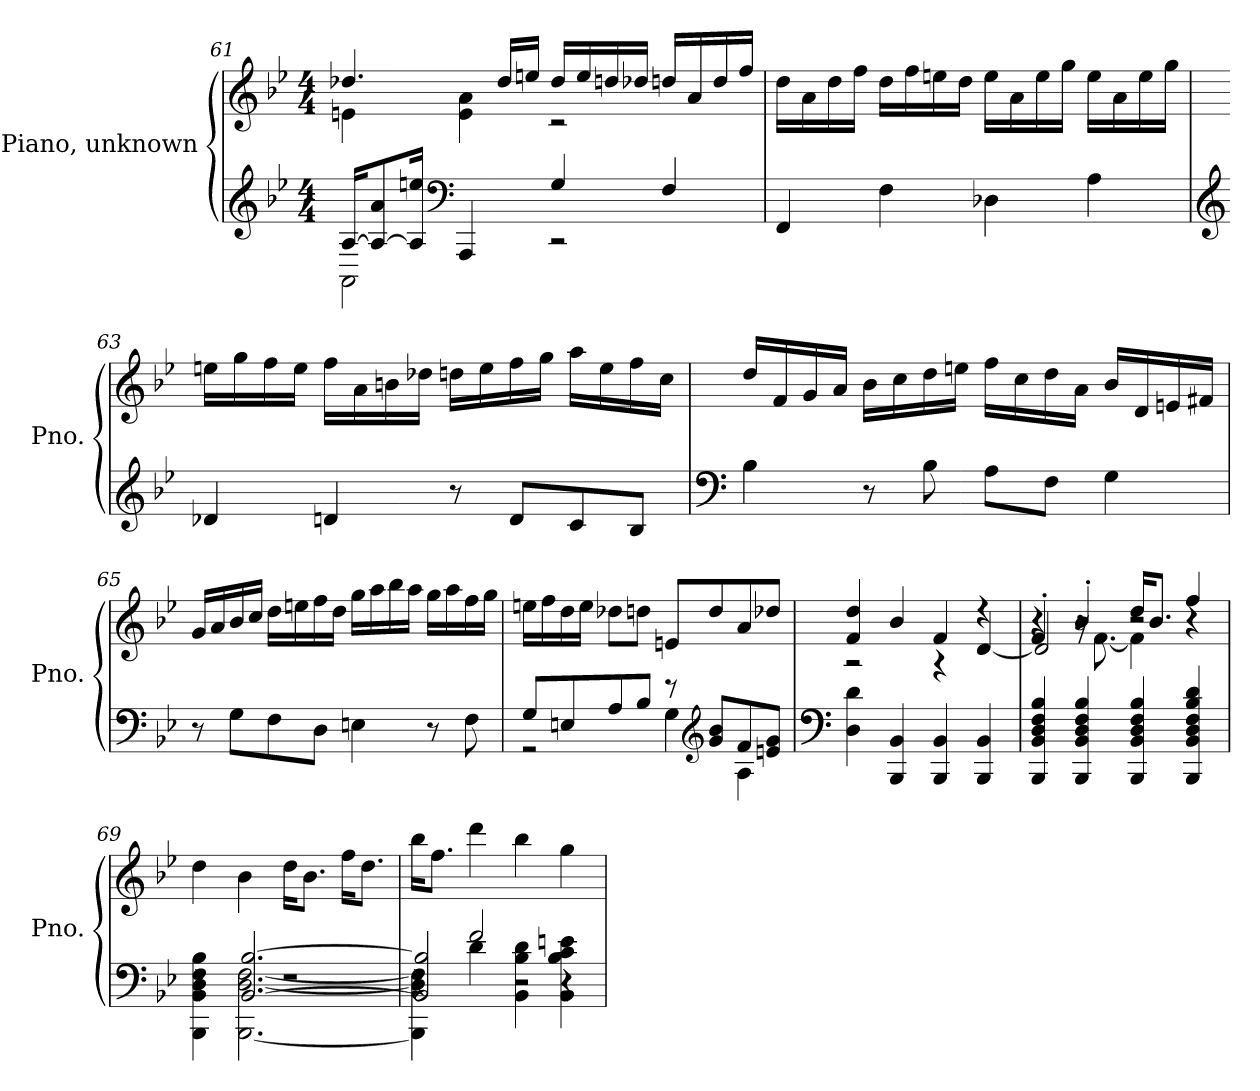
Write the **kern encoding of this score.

**kern	**kern
*part1	*part1
*staff2	*staff1
*I"Piano, unknown	*
*I'Pno.	*
*clefG2	*clefG2
*k[b-e-]	*k[b-e-]
*M4/4	*M4/4
=61	=61
*^	*^
[16A/KL	2AA\	4.dd-X/	4en\
8A/_ 8a/	.	.	.
16A/] 16een/Jk	.	.	.
*clefF4	*	*	*
4AAA/	.	.	4e\ 4a\
.	.	16dd-/LL	.
.	.	16een/JJ	.
4G/	2r	16dd-/LL	2r
.	.	16ee/	.
.	.	16ddn/	.
.	.	16dd-X/JJ	.
4F/	.	16ddn/LL	.
.	.	16a/	.
.	.	16dd/	.
.	.	16ff/JJ	.
*v	*v	*	*
*	*v	*v
!!LO:LB:g=z
=62	=62
4FF/	16dd\LL
.	16a\
.	16dd\
.	16ff\JJ
4F\	16dd\LL
.	16ff\
.	16een\
.	16dd\JJ
4D-X\	16ee\LL
.	16a\
.	16ee\
.	16gg\JJ
4A\	16ee\LL
.	16a\
.	16ee\
.	16gg\JJ
=63	=63
*clefG2	*
4d-X/	16een\LL
.	16gg\
.	16ff\
.	16ee\JJ
4dn/	16ff\LL
.	16a\
.	16bn\
.	16dd-X\JJ
8r	16ddn\LL
.	16ee\
8d/L	16ff\
.	16gg\JJ
8c/	16aa\LL
.	16ee\
8B-/J	16ff\
.	16cc\JJ
!!LO:LB:g=z
=64	=64
*clefF4	*
4B-\	16dd/LL
.	16f/
.	16g/
.	16a/JJ
8r	16b-\LL
.	16cc\
8B-\	16dd\
.	16een\JJ
8A\L	16ff\LL
.	16cc\
8F\J	16dd\
.	16a\JJ
4G\	16b-/LL
.	16d/
.	16en/
.	16f#X/JJ
=65	=65
8r	16g/LL
.	16a/
8G\L	16b-/
.	16cc/JJ
8F\	16dd\LL
.	16een\
8D\J	16ff\
.	16dd\JJ
4En\	16gg\LL
.	16aa\
.	16bb-\
.	16aa\JJ
8r	16gg\LL
.	16aa\
8F\	16ff\
.	16gg\JJ
!!LO:LB:g=z
=66	=66
*^	*
8G/L	2r	16een\LL
.	.	16ff\
8En/	.	16dd\
.	.	16ee\JJ
8A/	.	8dd-X\L
8B-/J	.	8ddn\J
8r	4G\	8en/L
*clefG2	*	*
8g/ 8b-/L	.	8dd/
8f/	4A\	8a/
8en/ 8g/J	.	8dd-X/J
*v	*v	*
=67	=67
*clefF4	*
*	*^
4D\ 4d\	4f/ 4dd/	2r
4BBB-/ 4BB-/	4b-/	.
4BBB-/ 4BB-/	4f/	4r
4BBB-/ 4BB-/	4r	[4d/
=68	=68	=68
*	*	*^
4BBB-/ 4BB-/ 4D/ 4F/ 4B-/	4f'/	4r	2d/]
4BBB-/ 4BB-/ 4D/ 4F/ 4B-/	4b-'/	16r	.
.	.	[8.f\	.
4BBB-/ 4BB-/ 4D/ 4F/ 4B-/	16dd/KL	4f\]	2r
.	8.b-/J	.	.
4BBB-/ 4BB-/ 4D/ 4F/ 4B-/ 4d/	4ff/	4r	.
*	*v	*v	*v
=69	=69
*^	*
*	*^	*
1r	4BBB-\ 4BB-\ 4D\ 4F\ 4B-\	4r	4dd\
.	[2.BBB-\ [2.D\ [2.F\	[2.BB-/ [2.B-/	4b-\
.	.	.	16dd\KL
.	.	.	8.b-\J
.	.	.	16ff\KL
.	.	.	8.dd\J
!!LO:LB:g=z
=70	=70	=70	=70
4r	4BBB-\] 4D\] 4F\]	2BB-/] 2B-/]	16bb-\KL
.	.	.	8.ff\J
2f/	4d\	.	4ddd\
.	4BB-\ 4B-\ 4d\	2r	4bb-\
4r	4BB-\ 4B-\ 4c\ 4en\	.	4gg\
*v	*v	*v	*
=	=
*-	*-
